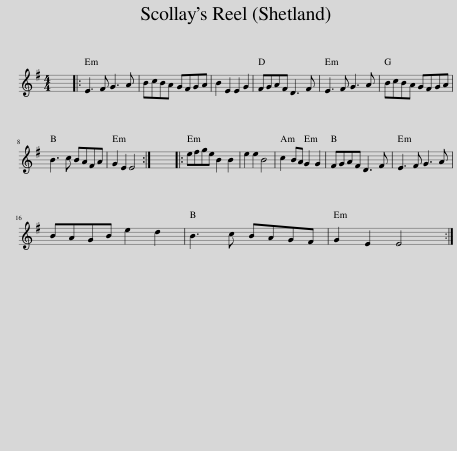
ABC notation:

X:1
L:1/8
M:4/4
I:linebreak $
K:Emin
V:1 treble
V:1
 x8 |: E3 F G3 A | BcBA GFGA | B2 E2 E2 G2 | FGAF D3 F | %5
 E3 F G3 A | BcBA GFGA |$ B3 c BAFA | G2 E2 E4 :| x8 |: %10
 efge B2 B2 | e2 e2 B4 | c2 BA G2 G2 | FGAF D3 F | E3 F G3 A |$ %15
 BAGB e2 d2 | B3 c BAGF | G2 E2 E4 :| %18
